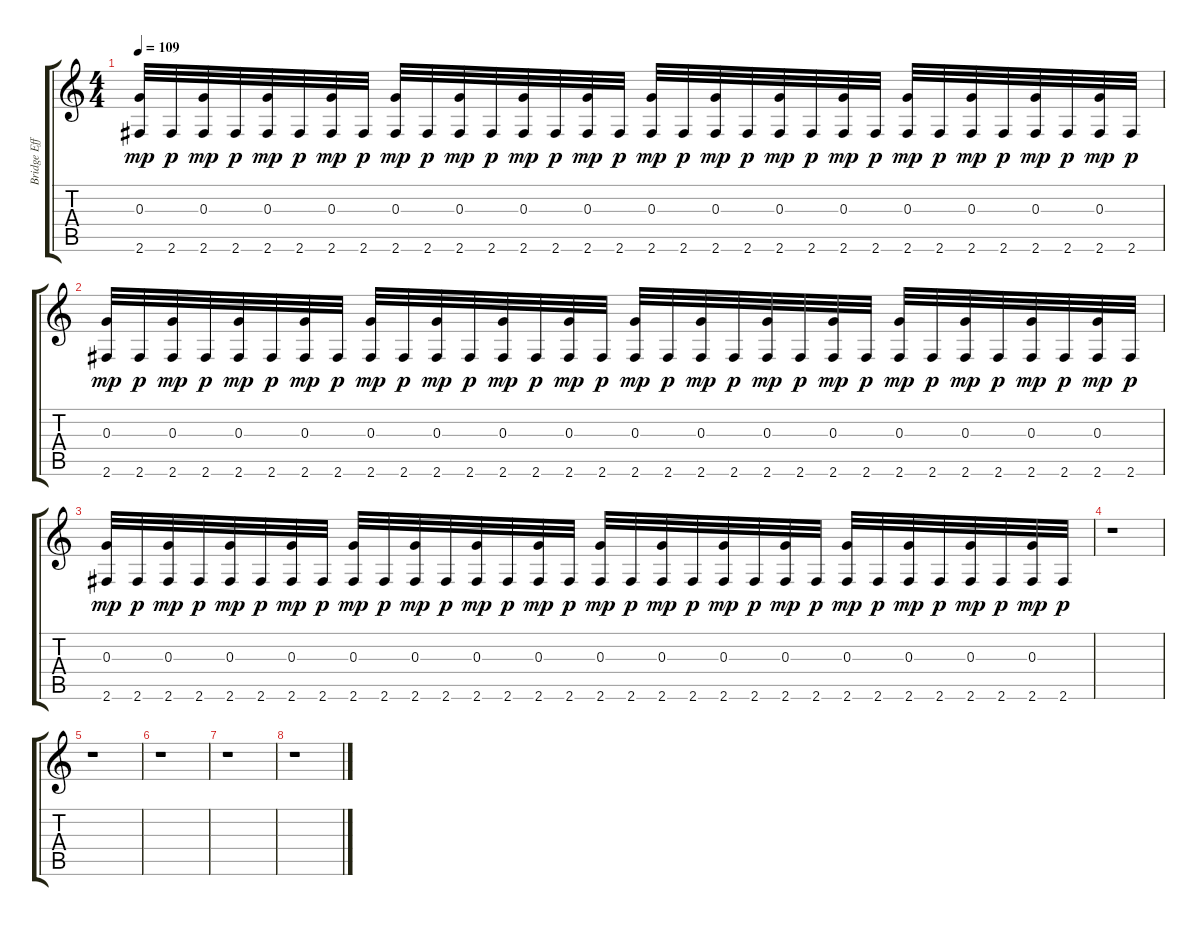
\track ("Bridge Effects (Keyboard)" "Bridge Eff") {instrument acousticguitarnylon}
\staff {score tabs}
\tuning (E4 B3 G3 D3 A2 E2) {hide}
\ts (4 4)
\tempo 109
\clef g2
\ks c
(0.3 2.6).32{dy mp} 2.6.32{dy p} (0.3 2.6).32{dy mp} 2.6.32{dy p} (0.3 2.6).32{dy mp} 2.6.32{dy p} (0.3 2.6).32{dy mp} 2.6.32{dy p} (0.3 2.6).32{dy mp} 2.6.32{dy p} (0.3 2.6).32{dy mp} 2.6.32{dy p} (0.3 2.6).32{dy mp} 2.6.32{dy p} (0.3 2.6).32{dy mp} 2.6.32{dy p} (0.3 2.6).32{dy mp} 2.6.32{dy p} (0.3 2.6).32{dy mp} 2.6.32{dy p} (0.3 2.6).32{dy mp} 2.6.32{dy p} (0.3 2.6).32{dy mp} 2.6.32{dy p} (0.3 2.6).32{dy mp} 2.6.32{dy p} (0.3 2.6).32{dy mp} 2.6.32{dy p} (0.3 2.6).32{dy mp} 2.6.32{dy p} (0.3 2.6).32{dy mp} 2.6.32{dy p} |
(0.3 2.6).32{dy mp} 2.6.32{dy p} (0.3 2.6).32{dy mp} 2.6.32{dy p} (0.3 2.6).32{dy mp} 2.6.32{dy p} (0.3 2.6).32{dy mp} 2.6.32{dy p} (0.3 2.6).32{dy mp} 2.6.32{dy p} (0.3 2.6).32{dy mp} 2.6.32{dy p} (0.3 2.6).32{dy mp} 2.6.32{dy p} (0.3 2.6).32{dy mp} 2.6.32{dy p} (0.3 2.6).32{dy mp} 2.6.32{dy p} (0.3 2.6).32{dy mp} 2.6.32{dy p} (0.3 2.6).32{dy mp} 2.6.32{dy p} (0.3 2.6).32{dy mp} 2.6.32{dy p} (0.3 2.6).32{dy mp} 2.6.32{dy p} (0.3 2.6).32{dy mp} 2.6.32{dy p} (0.3 2.6).32{dy mp} 2.6.32{dy p} (0.3 2.6).32{dy mp} 2.6.32{dy p} |
(0.3 2.6).32{dy mp} 2.6.32{dy p} (0.3 2.6).32{dy mp} 2.6.32{dy p} (0.3 2.6).32{dy mp} 2.6.32{dy p} (0.3 2.6).32{dy mp} 2.6.32{dy p} (0.3 2.6).32{dy mp} 2.6.32{dy p} (0.3 2.6).32{dy mp} 2.6.32{dy p} (0.3 2.6).32{dy mp} 2.6.32{dy p} (0.3 2.6).32{dy mp} 2.6.32{dy p} (0.3 2.6).32{dy mp} 2.6.32{dy p} (0.3 2.6).32{dy mp} 2.6.32{dy p} (0.3 2.6).32{dy mp} 2.6.32{dy p} (0.3 2.6).32{dy mp} 2.6.32{dy p} (0.3 2.6).32{dy mp} 2.6.32{dy p} (0.3 2.6).32{dy mp} 2.6.32{dy p} (0.3 2.6).32{dy mp} 2.6.32{dy p} (0.3 2.6).32{dy mp} 2.6.32{dy p} |
r.1 |
r.1 |
r.1 |
r.1 |
r.1
